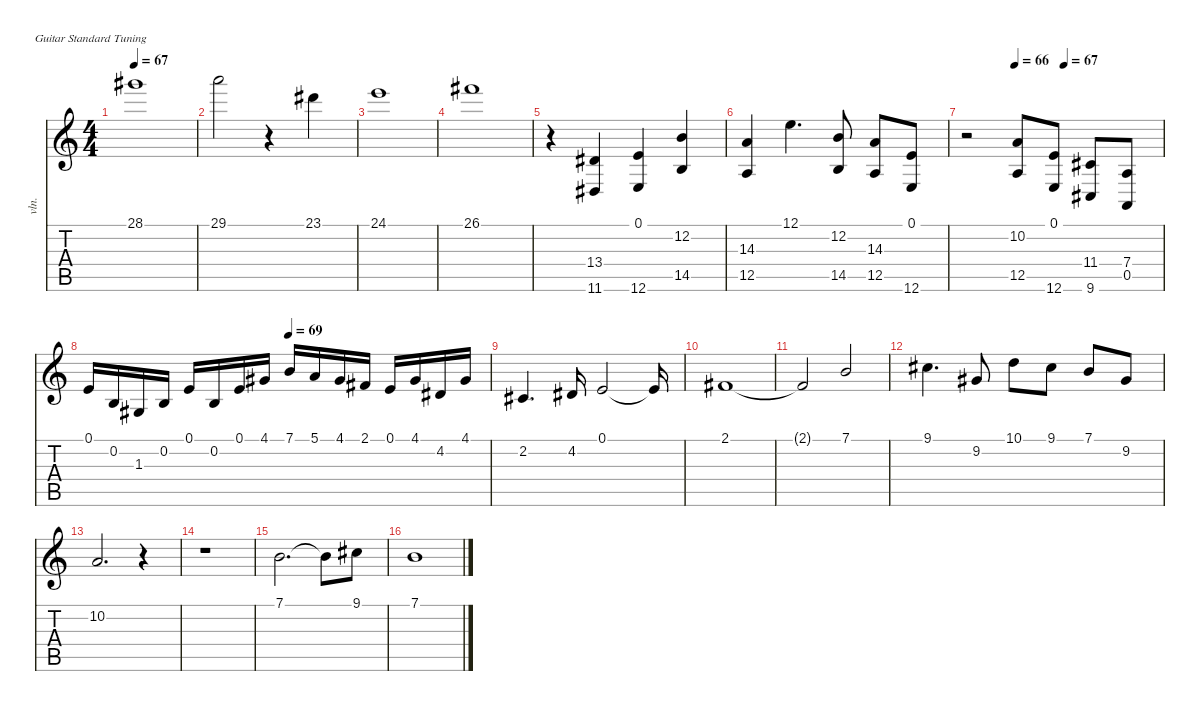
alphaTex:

\defaultSystemsLayout 4
\hideDynamics
\bracketExtendMode nobrackets
\otherSystemsTrackNameOrientation horizontal
\track ("Track 4" "vln.") {instrument stringensemble1}
\staff {score tabs}
\tuning (E4 B3 G3 D3 A2 E2)
\ts (4 4)
\tempo 67
\clef g2
\ks c
28.1{acc #}.1{dy pp beam Down} |
29.1.2{dy p beam Down} r.4{beam Down} 23.1{acc #}.4{beam Down} |
24.1.1{beam Down} |
26.1{acc #}.1{beam Down} |
r.4{beam Down} (13.4{acc #} 11.6{acc #}).4{dy mf beam Up} (0.1 12.6).4{dy mp beam Up} (12.2 14.5).4{beam Up} |
(14.3 12.5).4{beam Up} 12.1.4{d dy p beam Down} (12.2 14.5).8{dy mf beam Up} (14.3 12.5).8{dy mp beam Up} (0.1 12.6).8{beam Up} |
\tempo (66 0.25)
\tempo (67 0.5)
r.2{beam Down} (10.2 12.5).8{dy mf beam Up} (0.1 12.6).8{dy f beam Up} (11.4{acc #} 9.6{acc #}).8{beam Up} (7.4 0.5).8{beam Up} |
\tempo (69 0.5)
0.1.16{dy mf beam Up} 0.2.16{beam Up} 1.3{acc #}.16{beam Up} 0.2.16{beam Up} 0.1.16{beam Up} 0.2.16{dy ff beam Up} 0.1.16{beam Up} 4.1{acc #}.16{beam Up} 7.1.16{beam Up} 5.1.16{beam Up} 4.1{acc #}.16{beam Up} 2.1{acc #}.16{beam Up} 0.1.16{beam Up} 4.1{acc #}.16{beam Up} 4.2{acc #}.16{beam Up} 4.1{acc #}.16{beam Up} |
2.2{acc #}.4{d dy f beam Up} 4.2{acc #}.16{beam Up} 0.1.2{beam Up} 0.1{t}.16{beam Up} |
2.1{acc #}.1{beam Up} |
2.1{t acc #}.2{beam Up} 7.1.2{beam Up} |
9.1{acc #}.4{d beam Down} 9.2{acc #}.8{beam Up} 10.1.8{dy ff beam Down} 9.1{acc #}.8{dy f beam Down} 7.1.8{beam Up} 9.2{acc #}.8{beam Up} |
10.2.2{d dy mf beam Up} r.4{beam Up} |
r.1{beam Down} |
7.1.2{d dy f beam Down} 7.1{t}.8{beam Down} 9.1{acc #}.8{dy ff beam Down} |
7.1.1{beam Down}
